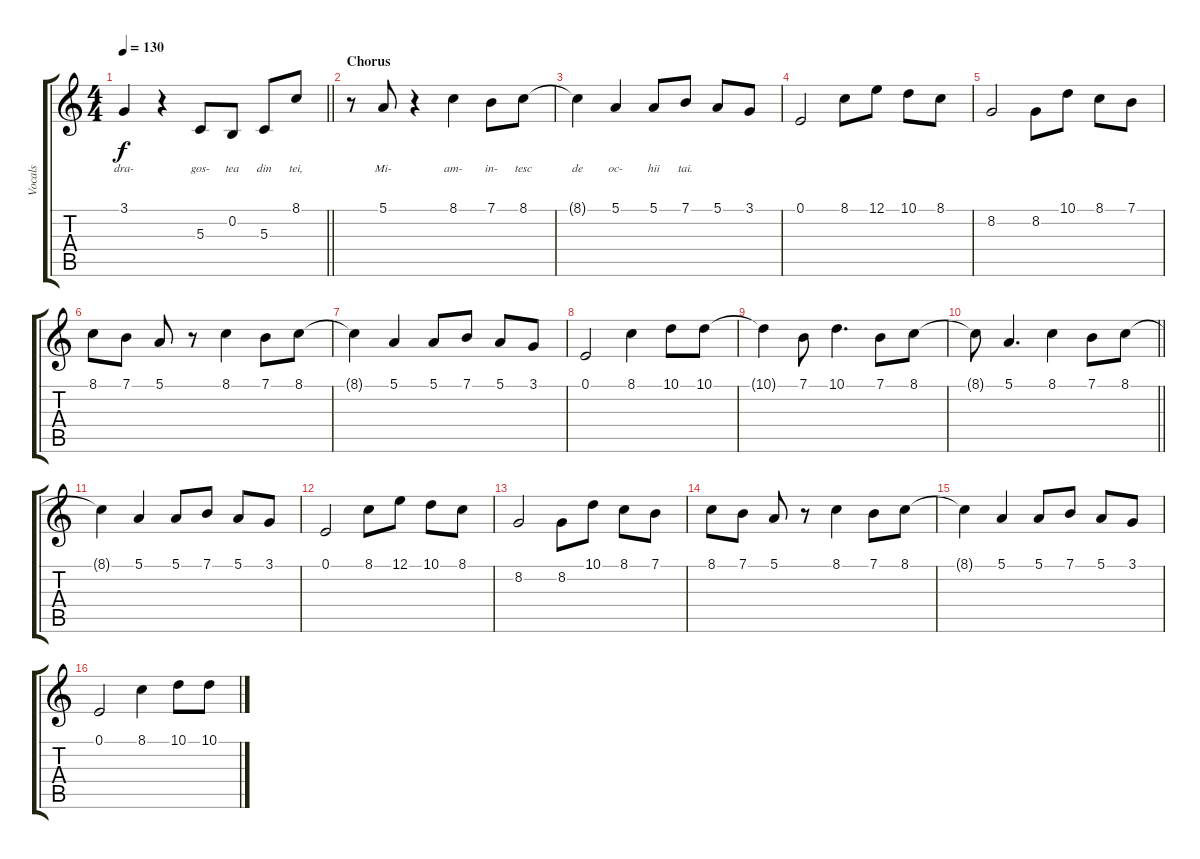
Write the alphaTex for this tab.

\track ("Vocals" "Vocals") {instrument lead2sawtooth}
\staff {score tabs}
\tuning (E4 B3 G3 D3 A2 E2) {hide}
\ts (4 4)
\tempo 130
\clef g2
\barLineRight lightlight
\ks c
3.1{t}.4{lyrics (0 "dra-") lyrics (1 "") lyrics (2 "") lyrics (3 "") lyrics (4 "") dy f} r.4 5.3.8{lyrics (0 "gos-") lyrics (1 "") lyrics (2 "") lyrics (3 "") lyrics (4 "")} 0.2.8{lyrics (0 "tea") lyrics (1 "") lyrics (2 "") lyrics (3 "") lyrics (4 "")} 5.3.8{lyrics (0 "din") lyrics (1 "") lyrics (2 "") lyrics (3 "") lyrics (4 "")} 8.1.8{lyrics (0 "tei,") lyrics (1 "") lyrics (2 "") lyrics (3 "") lyrics (4 "")} |
\section ("" "Chorus")
r.8 5.1.8{lyrics (0 "Mi-") lyrics (1 "") lyrics (2 "") lyrics (3 "") lyrics (4 "")} r.4 8.1.4{lyrics (0 "am-") lyrics (1 "") lyrics (2 "") lyrics (3 "") lyrics (4 "")} 7.1.8{lyrics (0 "in-") lyrics (1 "") lyrics (2 "") lyrics (3 "") lyrics (4 "")} 8.1.8{lyrics (0 "tesc") lyrics (1 "") lyrics (2 "") lyrics (3 "") lyrics (4 "")} |
8.1{t}.4{lyrics (0 "de") lyrics (1 "") lyrics (2 "") lyrics (3 "") lyrics (4 "")} 5.1.4{lyrics (0 "oc-") lyrics (1 "") lyrics (2 "") lyrics (3 "") lyrics (4 "")} 5.1.8{lyrics (0 "hii") lyrics (1 "") lyrics (2 "") lyrics (3 "") lyrics (4 "")} 7.1.8{lyrics (0 "tai.") lyrics (1 "") lyrics (2 "") lyrics (3 "") lyrics (4 "")} 5.1.8 3.1.8 |
0.1.2 8.1.8 12.1.8 10.1.8 8.1.8 |
8.2.2 8.2.8 10.1.8 8.1.8 7.1.8 |
8.1.8 7.1.8 5.1.8 r.8 8.1.4 7.1.8 8.1.8 |
8.1{t}.4 5.1.4 5.1.8 7.1.8 5.1.8 3.1.8 |
0.1.2 8.1.4 10.1.8 10.1.8 |
10.1{t}.4 7.1.8 10.1.4{d} 7.1.8 8.1.8 |
\barLineRight lightlight
8.1{t}.8 5.1.4{d} 8.1.4 7.1.8 8.1.8 |
8.1{t}.4 5.1.4 5.1.8 7.1.8 5.1.8 3.1.8 |
0.1.2 8.1.8 12.1.8 10.1.8 8.1.8 |
8.2.2 8.2.8 10.1.8 8.1.8 7.1.8 |
8.1.8 7.1.8 5.1.8 r.8 8.1.4 7.1.8 8.1.8 |
8.1{t}.4 5.1.4 5.1.8 7.1.8 5.1.8 3.1.8 |
0.1.2 8.1.4 10.1.8 10.1.8
